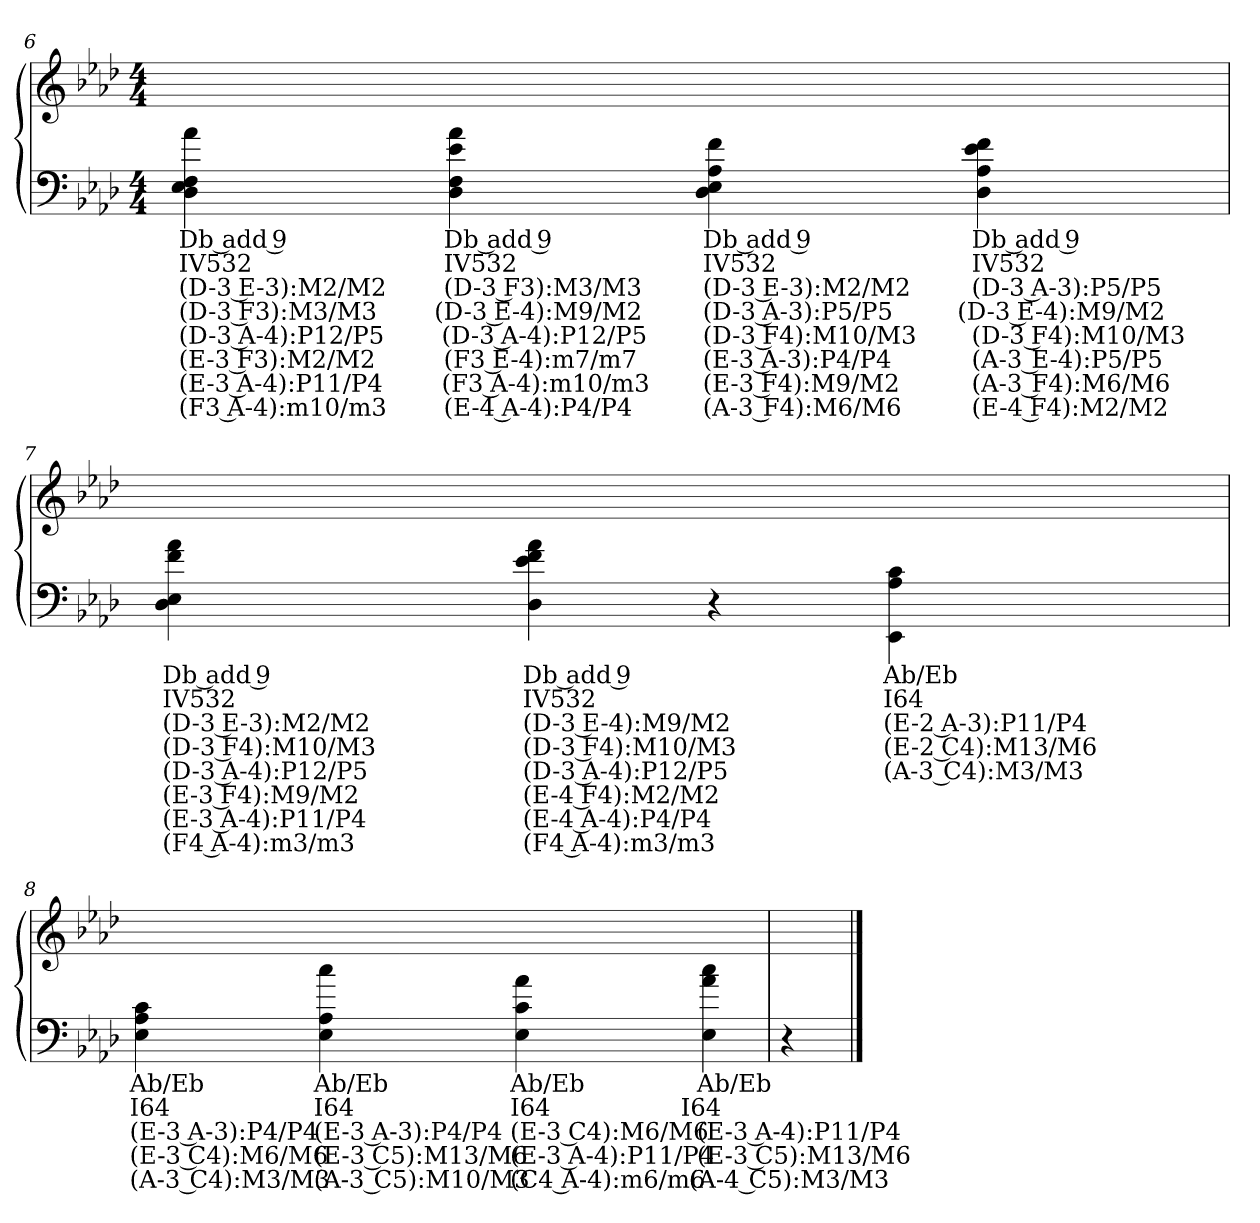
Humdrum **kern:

**kern	**text	**text	**text	**text	**text	**text	**text	**text	**kern
*part2	*part2	*part2	*part2	*part2	*part2	*part2	*part2	*part2	*part1
*staff2	*staff2	*staff2	*staff2	*staff2	*staff2	*staff2	*staff2	*staff2	*staff1
*clefF4	*	*	*	*	*	*	*	*	*clefG2
*k[b-e-a-d-]	*	*	*	*	*	*	*	*	*k[b-e-a-d-]
*A-:	*	*	*	*	*	*	*	*	*A-:
*M4/4	*	*	*	*	*	*	*	*	*M4/4
=6	=6	=6	=6	=6	=6	=6	=6	=6	=6
4D- 4E- 4F 4a-	Db add 9	IV532	(D-3 E-3):M2/M2	(D-3 F3):M3/M3	(D-3 A-4):P12/P5	(E-3 F3):M2/M2	(E-3 A-4):P11/P4	(F3 A-4):m10/m3	1ryy
4D- 4F 4e- 4a-	Db add 9	IV532	(D-3 F3):M3/M3	(D-3 E-4):M9/M2	(D-3 A-4):P12/P5	(F3 E-4):m7/m7	(F3 A-4):m10/m3	(E-4 A-4):P4/P4	.
4D- 4E- 4A- 4f	Db add 9	IV532	(D-3 E-3):M2/M2	(D-3 A-3):P5/P5	(D-3 F4):M10/M3	(E-3 A-3):P4/P4	(E-3 F4):M9/M2	(A-3 F4):M6/M6	.
4D- 4A- 4e- 4f	Db add 9	IV532	(D-3 A-3):P5/P5	(D-3 E-4):M9/M2	(D-3 F4):M10/M3	(A-3 E-4):P5/P5	(A-3 F4):M6/M6	(E-4 F4):M2/M2	.
=7	=7	=7	=7	=7	=7	=7	=7	=7	=7
4D- 4E- 4f 4a-	Db add 9	IV532	(D-3 E-3):M2/M2	(D-3 F4):M10/M3	(D-3 A-4):P12/P5	(E-3 F4):M9/M2	(E-3 A-4):P11/P4	(F4 A-4):m3/m3	1ryy
4D- 4e- 4f 4a-	Db add 9	IV532	(D-3 E-4):M9/M2	(D-3 F4):M10/M3	(D-3 A-4):P12/P5	(E-4 F4):M2/M2	(E-4 A-4):P4/P4	(F4 A-4):m3/m3	.
4r	.	.	.	.	.	.	.	.	.
4EE- 4A- 4c	Ab/Eb	I64	(E-2 A-3):P11/P4	(E-2 C4):M13/M6	(A-3 C4):M3/M3	.	.	.	.
=8	=8	=8	=8	=8	=8	=8	=8	=8	=8
4E- 4A- 4c	Ab/Eb	I64	(E-3 A-3):P4/P4	(E-3 C4):M6/M6	(A-3 C4):M3/M3	.	.	.	1ryy
4E- 4A- 4cc	Ab/Eb	I64	(E-3 A-3):P4/P4	(E-3 C5):M13/M6	(A-3 C5):M10/M3	.	.	.	.
4E- 4c 4a-	Ab/Eb	I64	(E-3 C4):M6/M6	(E-3 A-4):P11/P4	(C4 A-4):m6/m6	.	.	.	.
4E- 4a- 4cc	Ab/Eb	I64	(E-3 A-4):P11/P4	(E-3 C5):M13/M6	(A-4 C5):M3/M3	.	.	.	.
=9	=9	=9	=9	=9	=9	=9	=9	=9	=9
4r	.	.	.	.	.	.	.	.	4ryy
==	==	==	==	==	==	==	==	==	==
*-	*-	*-	*-	*-	*-	*-	*-	*-	*-
